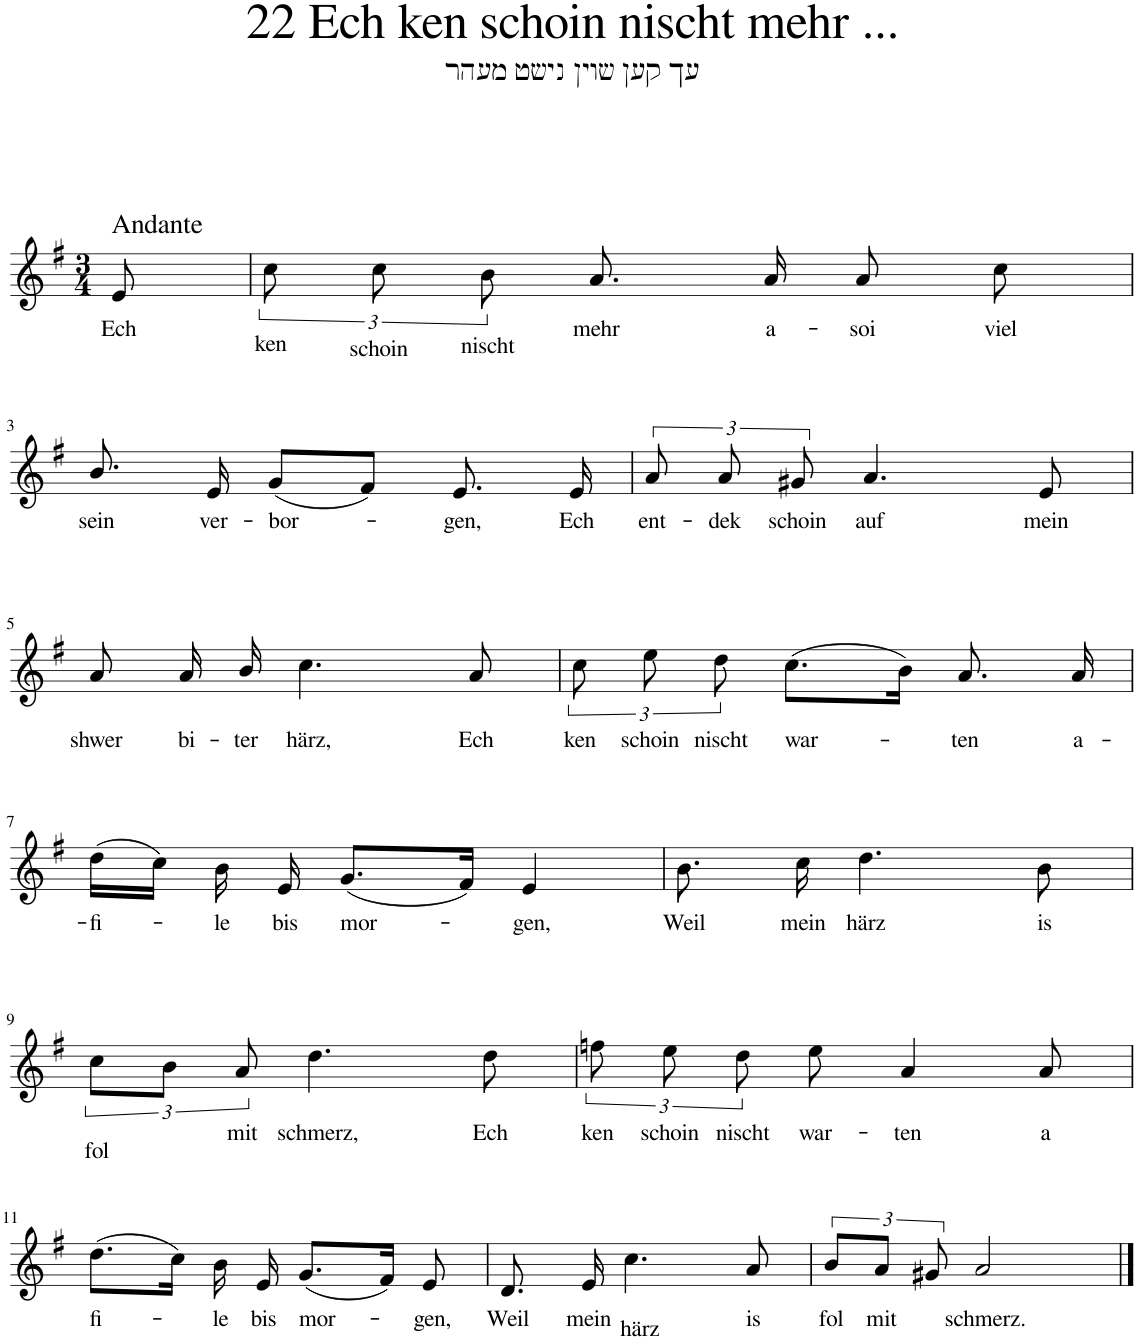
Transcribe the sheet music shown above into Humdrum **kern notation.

**kern	**text
*part1	*part1
*staff1	*staff1
*I"Piano	*
*I'Pno.	*
*clefG2	*
*k[f#]	*
*M3/4	*
=1	=1
!LO:TX:a:t=Andante	!
!	!LO:LY:b
8e/	Ech
=2	=2
!	!LO:LY:b
12cc\	ken
!	!LO:LY:b
12cc\	schoin
!	!LO:LY:b
12b\	nischt
!	!LO:LY:b
8.a/	mehr
!	!LO:LY:b
16a/	a-
!	!LO:LY:b
8a/	-soi
!	!LO:LY:b
8cc\	viel
!!LO:LB:g=z
=3	=3
!	!LO:LY:b
8.b/	sein
!	!LO:LY:b
16e/	ver-
!	!LO:LY:b
(8g/L	-bor-
8f#/J)	.
!	!LO:LY:b
8.e/	-gen,
!	!LO:LY:b
16e/	Ech
=4	=4
!	!LO:LY:b
12a/	ent-
!	!LO:LY:b
12a/	-dek
!	!LO:LY:b
12g#X/	schoin
!	!LO:LY:b
4.a/	auf
!	!LO:LY:b
8e/	mein
!!LO:LB:g=z
=5	=5
!	!LO:LY:b
8a/	shwer
!	!LO:LY:b
16a/	bi-
!	!LO:LY:b
16b/	-ter
!	!LO:LY:b
4.cc\	härz,
!	!LO:LY:b
8a/	Ech
=6	=6
!	!LO:LY:b
12cc\	ken
!	!LO:LY:b
12ee\	schoin
!	!LO:LY:b
12dd\	nischt
!	!LO:LY:b
(8.cc\L	war-
16b\Jk)	.
!	!LO:LY:b
8.a/	-ten
!	!LO:LY:b
16a/	a-
!!LO:LB:g=z
=7	=7
!	!LO:LY:b
(16dd\LL	-fi-
16cc\JJ)	.
!	!LO:LY:b
16b\	-le
!	!LO:LY:b
16e/	bis
!	!LO:LY:b
(8.g/L	mor-
16f#/Jk)	.
!	!LO:LY:b
4e/	-gen,
=8	=8
!	!LO:LY:b
8.b\	Weil
!	!LO:LY:b
16cc\	mein
!	!LO:LY:b
4.dd\	härz
!	!LO:LY:b
8b\	is
!!LO:LB:g=z
=9	=9
!	!LO:LY:b
12cc\L	fol
12b\J	.
!	!LO:LY:b
12a/	mit
!	!LO:LY:b
4.dd\	schmerz,
!	!LO:LY:b
8dd\	Ech
=10	=10
!	!LO:LY:b
12ffn\	ken
!	!LO:LY:b
12ee\	schoin
!	!LO:LY:b
12dd\	nischt
!	!LO:LY:b
8ee\	war-
!	!LO:LY:b
4a/	-ten
!	!LO:LY:b
8a/	a
!!LO:LB:g=z
=11	=11
!	!LO:LY:b
(8.dd\L	fi-
16cc\Jk)	.
!	!LO:LY:b
16b\	-le
!	!LO:LY:b
16e/	bis
!	!LO:LY:b
(8.g/L	mor-
16f#/Jk)	.
!	!LO:LY:b
8e/	-gen,
=12	=12
!	!LO:LY:b
8.d/	Weil
!	!LO:LY:b
16e/	mein
!	!LO:LY:b
4.cc\	härz
!	!LO:LY:b
8a/	is
=13	=13
!	!LO:LY:b
12b/L	fol
!	!LO:LY:b
12a/J	mit
12g#X/	.
!	!LO:LY:b
2a/	schmerz.
==	==
*-	*-
